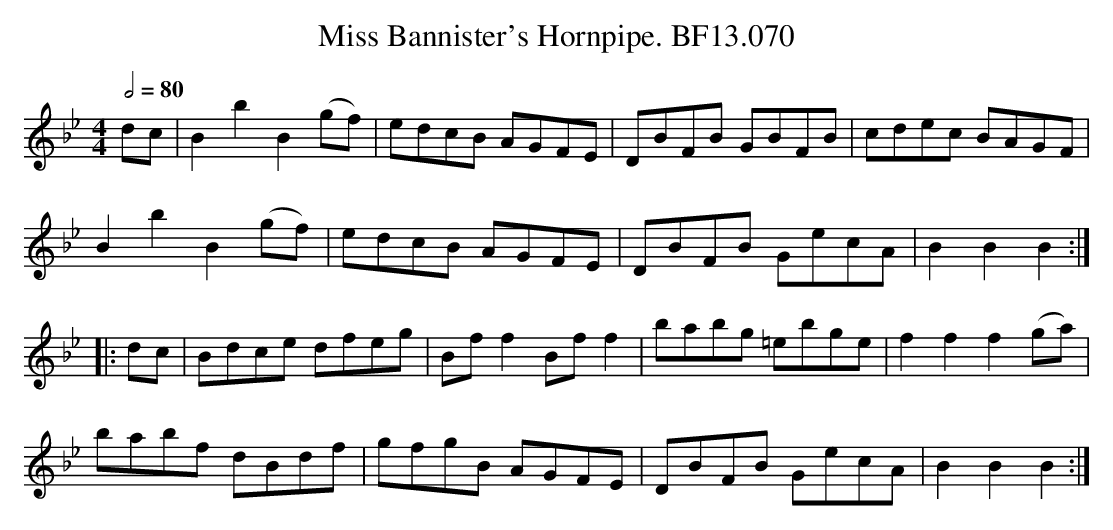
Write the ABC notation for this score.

X:1
T:Miss Bannister's Hornpipe. BF13.070
M:4/4
L:1/8
Q:1/2=80
K:Bb
dc|B2b2B2(gf)|edcB AGFE|DBFB GBFB|cdec BAGF|
B2b2B2(gf)|edcB AGFE|DBFB GecA|B2B2B2:|
|:dc|Bdce dfeg|Bff2Bff2|babg =ebge|f2f2f2(ga)|
babf dBdf|gfgB AGFE|DBFB GecA|B2B2B2:|
